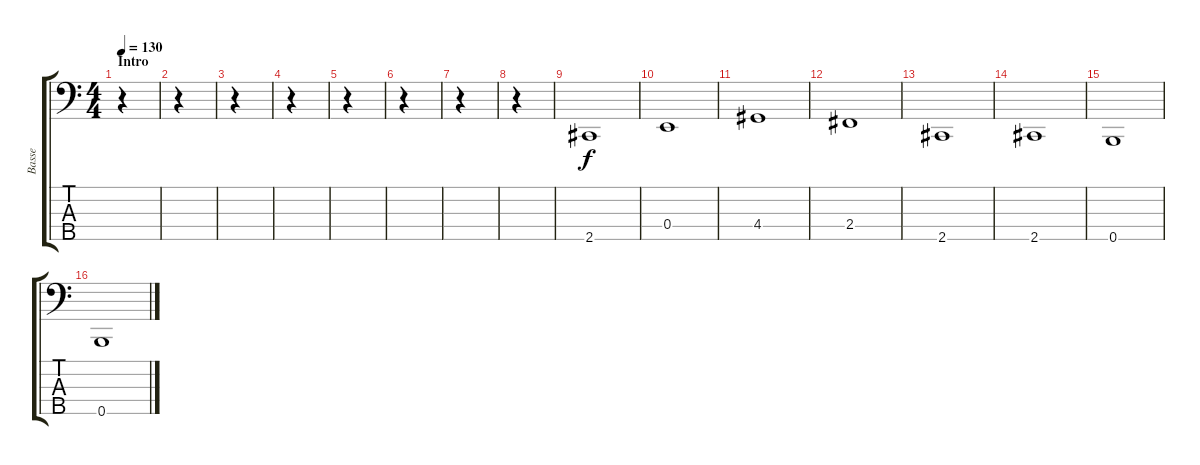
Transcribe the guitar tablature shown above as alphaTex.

\track ("Basse" "Basse") {instrument electricbassfinger}
\staff {score tabs}
\tuning (G2 D2 A1 E1 B0) {hide}
\ts (4 4)
\section ("" "Intro")
\tempo 130
\clef f4
\ks c
r.4{dy f instrument electricbassfinger} |
r.4 |
r.4 |
r.4 |
r.4 |
r.4 |
r.4 |
r.4 |
2.5.1 |
0.4.1 |
4.4.1 |
2.4.1 |
2.5.1 |
2.5.1 |
0.5.1 |
0.5.1
